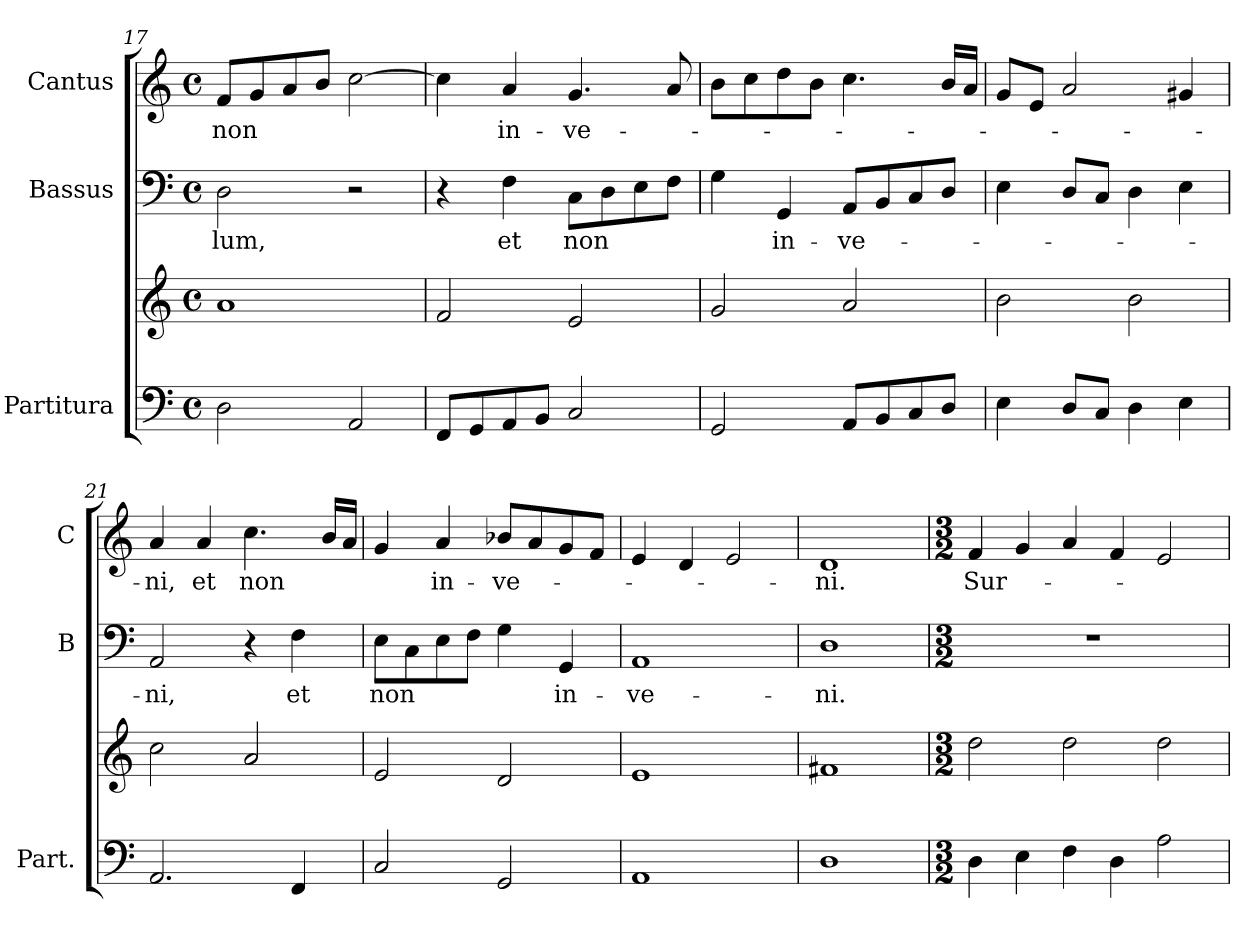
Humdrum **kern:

**kern	**kern	**kern	**text	**kern	**text
*part3	*part3	*part2	*part2	*part1	*part1
*staff4	*staff3	*staff2	*staff2	*staff1	*staff1
*I"Partitura	*	*I"Bassus	*	*I"Cantus	*
*I'Part.	*	*I'B	*	*I'C	*
*clefF4	*clefG2	*clefF4	*	*clefG2	*
*k[]	*k[]	*k[]	*	*k[]	*
*C:	*C:	*C:	*	*C:	*
*M4/4	*M4/4	*M4/4	*	*M4/4	*
*met(c)	*met(c)	*met(c)	*	*met(c)	*
=17	=17	=17	=17	=17	=17
!	!	!	!LO:LY:b	!	!
!	!	!	!	!	!LO:LY:b
2D\	1a!	2D\	-lum,	8f/L	non
.	.	.	.	8g/	.
.	.	.	.	8a/	.
.	.	.	.	8b/J	.
2AA/	.	2r	.	[2cc\	.
=18	=18	=18	=18	=18	=18
8FF/L	2f!/	4r	.	4cc\]	.
8GG/	.	.	.	.	.
!	!	!	!LO:LY:b	!	!
!	!	!	!	!	!LO:LY:b
8AA/	.	4F\	et	4a/	in-
8BB/J	.	.	.	.	.
!	!	!	!LO:LY:b	!	!
!	!	!	!	!	!LO:LY:b
2C/	2e!/	8C\L	non	4.g/	-ve-
.	.	8D\	.	.	.
.	.	8E\	.	.	.
.	.	8F\J	.	8a/	.
=19	=19	=19	=19	=19	=19
2GG/	2g!/	4G\	.	8b\L	.
.	.	.	.	8cc\	.
!	!	!	!LO:LY:b	!	!
.	.	4GG/	in-	8dd\	.
.	.	.	.	8b\J	.
!	!	!	!LO:LY:b	!	!
8AA/L	2a!/	8AA/L	-ve-	4.cc\	.
8BB/	.	8BB/	.	.	.
8C/	.	8C/	.	.	.
8D/J	.	8D/J	.	16b/LL	.
.	.	.	.	16a/JJ	.
=20	=20	=20	=20	=20	=20
4E\	2b!\	4E\	.	8g/L	.
.	.	.	.	8e/J	.
8D/L	.	8D/L	.	2a/	.
8C/J	.	8C/J	.	.	.
4D\	2b!\	4D\	.	.	.
4E\	.	4E\	.	4g#X/	.
!!LO:PB:g=z
=21	=21	=21	=21	=21	=21
!	!	!	!LO:LY:b	!	!
!	!	!	!	!	!LO:LY:b
2.AA/	2cc!\	2AA/	-ni,	4a/	-ni,
!	!	!	!	!	!LO:LY:b
.	.	.	.	4a/	et
!	!	!	!	!	!LO:LY:b
.	2a!/	4r	.	4.cc\	non
!	!	!	!LO:LY:b	!	!
4FF/	.	4F\	et	.	.
.	.	.	.	16b/LL	.
.	.	.	.	16a/JJ	.
=22	=22	=22	=22	=22	=22
!	!	!	!LO:LY:b	!	!
2C/	2e!/	8E\L	non	4g/	.
.	.	8C\	.	.	.
!	!	!	!	!	!LO:LY:b
.	.	8E\	.	4a/	in-
.	.	8F\J	.	.	.
!	!	!	!	!	!LO:LY:b
2GG/	2d!/	4G\	.	8b-X/L	-ve-
.	.	.	.	8a/	.
!	!	!	!LO:LY:b	!	!
.	.	4GG/	in-	8g/	.
.	.	.	.	8f/J	.
=23	=23	=23	=23	=23	=23
!	!	!	!LO:LY:b	!	!
1AA	1e!	1AA	-ve-	4e/	.
.	.	.	.	4d/	.
.	.	.	.	2e/	.
=24	=24	=24	=24	=24	=24
!	!	!	!LO:LY:b	!	!
!	!	!	!	!	!LO:LY:b
1D	1f#X!	1D	-ni.	1d	-ni.
=25	=25	=25	=25	=25	=25
*M3/2	*M3/2	*M3/2	*	*M3/2	*
!	!	!	!	!	!LO:LY:b
4D\	2dd!\	1.r	.	4f/	Sur-
4E\	.	.	.	4g/	.
4F\	2dd!\	.	.	4a/	.
4D\	.	.	.	4f/	.
2A\	2dd!\	.	.	2e/	.
=	=	=	=	=	=
*-	*-	*-	*-	*-	*-
